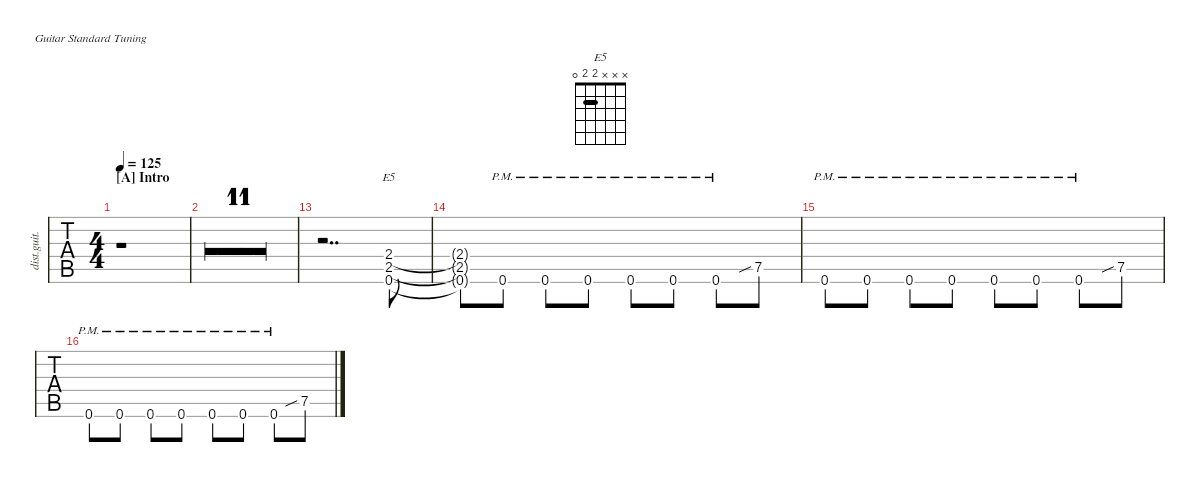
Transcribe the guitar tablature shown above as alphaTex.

\defaultSystemsLayout 4
\hideDynamics
\bracketExtendMode nobrackets
\otherSystemsTrackNameOrientation horizontal
\track ("Rhythm Guitar 1 (James)" "dist.guit.") {defaultSystemsLayout 4 multiBarRest instrument distortionguitar}
\staff {tabs}
\tuning (E4 B3 G3 D3 A2 E2)
\chord ("E5" x x x 2 2 0) {showfingering false barre 2}
\ts (4 4)
\section ("A" "Intro")
\tempo 125
\clef g2
\ks c
r.1{dy mf instrument distortionguitar} |
r.1 |
r.1 |
r.1 |
r.1 |
r.1 |
r.1 |
r.1 |
r.1 |
r.1 |
r.1 |
r.1 |
r.2{dd} (0.6 2.5 2.4).8{ch "E5"} |
(0.6{t} 2.5{t} 2.4{t}).8 0.6{pm}.8 0.6{pm}.8 0.6{pm}.8 0.6{pm}.8 0.6{pm}.8 0.6{pm}.8 7.5{sib}.8 |
0.6{pm}.8 0.6{pm}.8 0.6{pm}.8 0.6{pm}.8 0.6{pm}.8 0.6{pm}.8 0.6{pm}.8 7.5{sib}.8 |
0.6{pm}.8 0.6{pm}.8 0.6{pm}.8 0.6{pm}.8 0.6{pm}.8 0.6{pm}.8 0.6{pm}.8 7.5{sib}.8
